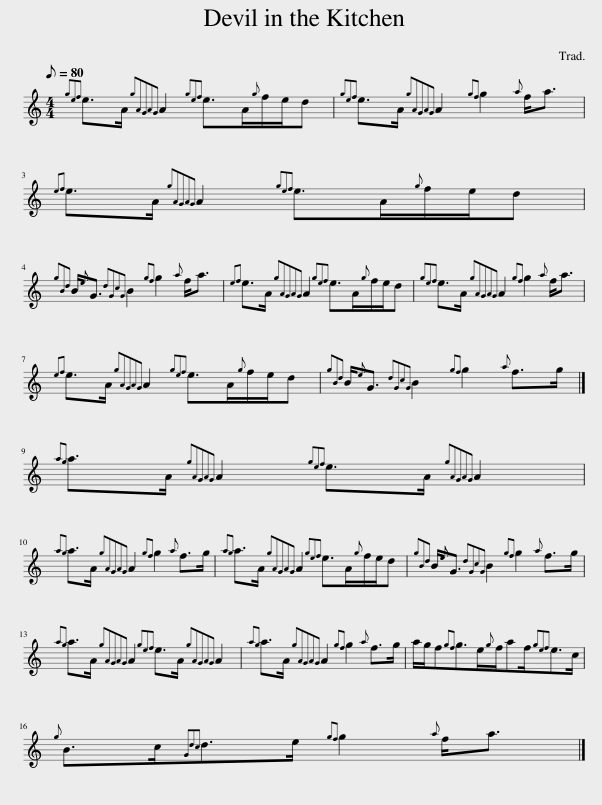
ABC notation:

X:1
L:1/8
Q:1/8=80
M:4/4
I:linebreak $
K:C
V:1 treble
V:1
{gef} e>A{gAGAG} A2{gef} e>A{g}f/e/d |{gef} e>A{gAGAG} A2{gf} g2{a} f<a |${ef} e>A{gAGAG} A2{gef} e>A{g}f/e/d |${gBd} B/{e}G3/2{dGcG} B2{gf} g2{a} f<a |{ef} e>A{gAGAG} A2{gef} e>A{g}f/e/d | %5
{gef} e>A{gAGAG} A2{gf} g2{a} f<a |${ef} e>A{gAGAG} A2{gef} e>A{g}f/e/d |{gBd} B/{e}G3/2{dGcG} B2{gf} g2{a} f>g |]${ag} a>A{gAGAG} A2{gef} e>A{gAGAG} A2 |${ag} a>A{gAGAG} A2{gf} g2{a} f>g | %10
{ag} a>A{gAGAG} A2{gef} e>A{g}f/e/d |{gBd} B/{e}G3/2{dGcG} B2{gf} g2{a} f>g |${ag} a>A{gAGAG} A2{gef} e>A{gAGAG} A2 |{ag} a>A{gAGAG} A2{gf} g2{a} f>g | a/g/f{gf}g>e{g}f/af/{gef}e>c |$ %15
{g} B>c{Gdc}d>e{gf} g2{a} f<a |] %16
